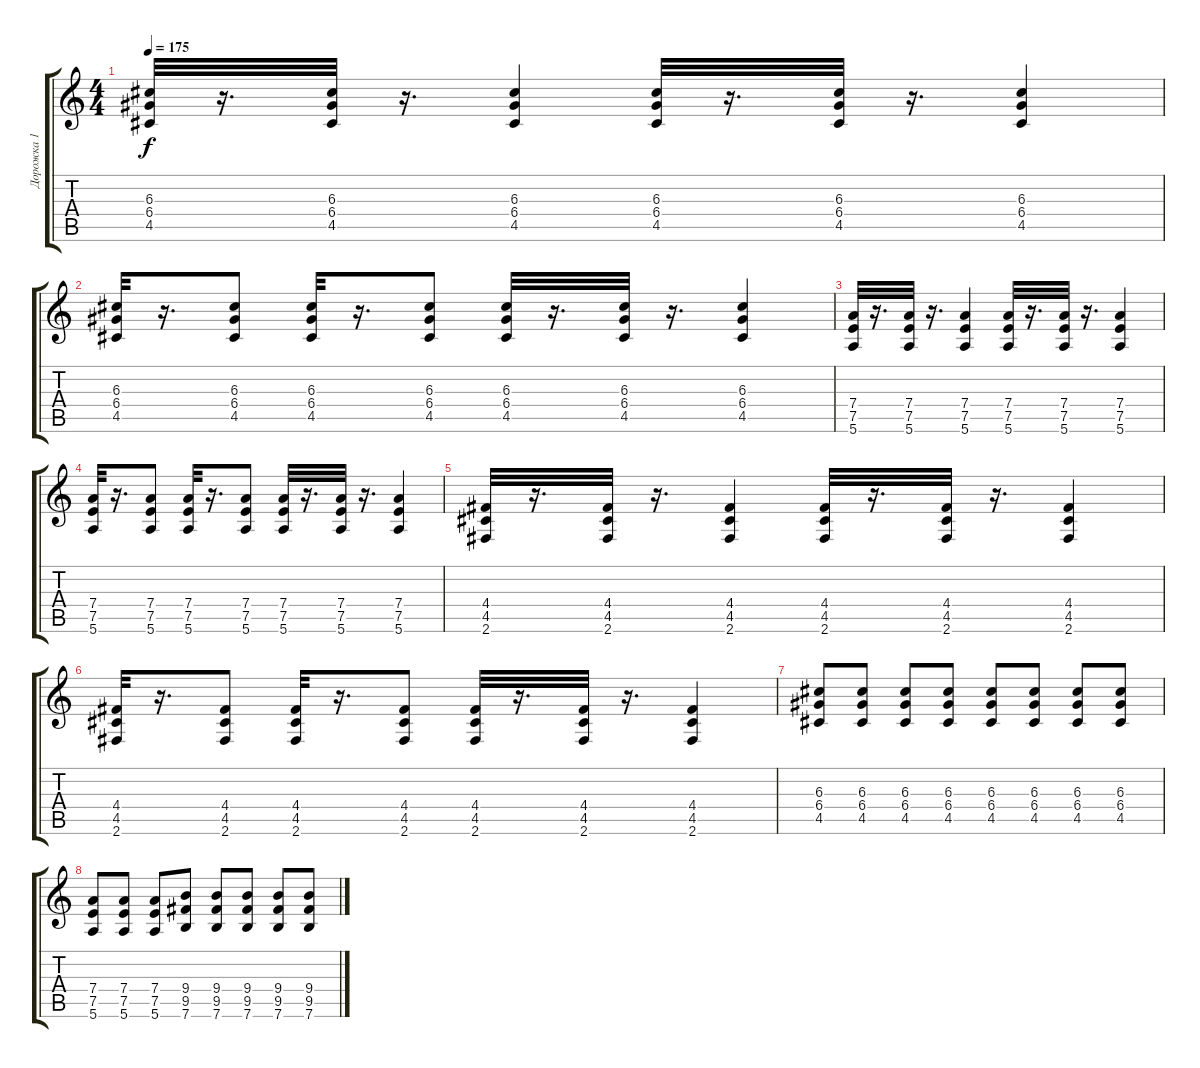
\track ("Дорожка 1" "Дорожка 1") {instrument distortionguitar}
\staff {score tabs}
\tuning (E4 B3 G3 D3 A2 E2) {hide}
\ts (4 4)
\tempo 175
\clef g2
\ks c
(6.3 6.4 4.5).32{dy f} r.16{d} (6.3 6.4 4.5).32 r.16{d} (6.3 6.4 4.5).4 (6.3 6.4 4.5).32 r.16{d} (6.3 6.4 4.5).32 r.16{d} (6.3 6.4 4.5).4 |
(6.3 6.4 4.5).32 r.16{d} (6.3 6.4 4.5).8 (6.3 6.4 4.5).32 r.16{d} (6.3 6.4 4.5).8 (6.3 6.4 4.5).32 r.16{d} (6.3 6.4 4.5).32 r.16{d} (6.3 6.4 4.5).4 |
(7.4 7.5 5.6).32 r.16{d} (7.4 7.5 5.6).32 r.16{d} (7.4 7.5 5.6).4 (7.4 7.5 5.6).32 r.16{d} (7.4 7.5 5.6).32 r.16{d} (7.4 7.5 5.6).4 |
(7.4 7.5 5.6).32 r.16{d} (7.4 7.5 5.6).8 (7.4 7.5 5.6).32 r.16{d} (7.4 7.5 5.6).8 (7.4 7.5 5.6).32 r.16{d} (7.4 7.5 5.6).32 r.16{d} (7.4 7.5 5.6).4 |
(4.4 4.5 2.6).32 r.16{d} (4.4 4.5 2.6).32 r.16{d} (4.4 4.5 2.6).4 (4.4 4.5 2.6).32 r.16{d} (4.4 4.5 2.6).32 r.16{d} (4.4 4.5 2.6).4 |
(4.4 4.5 2.6).32 r.16{d} (4.4 4.5 2.6).8 (4.4 4.5 2.6).32 r.16{d} (4.4 4.5 2.6).8 (4.4 4.5 2.6).32 r.16{d} (4.4 4.5 2.6).32 r.16{d} (4.4 4.5 2.6).4 |
(6.3 6.4 4.5).8 (6.3 6.4 4.5).8 (6.3 6.4 4.5).8 (6.3 6.4 4.5).8 (6.3 6.4 4.5).8 (6.3 6.4 4.5).8 (6.3 6.4 4.5).8 (6.3 6.4 4.5).8 |
(7.4 7.5 5.6).8 (7.4 7.5 5.6).8 (7.4 7.5 5.6).8 (9.4 9.5 7.6).8 (9.4 9.5 7.6).8 (9.4 9.5 7.6).8 (9.4 9.5 7.6).8 (9.4 9.5 7.6).8
